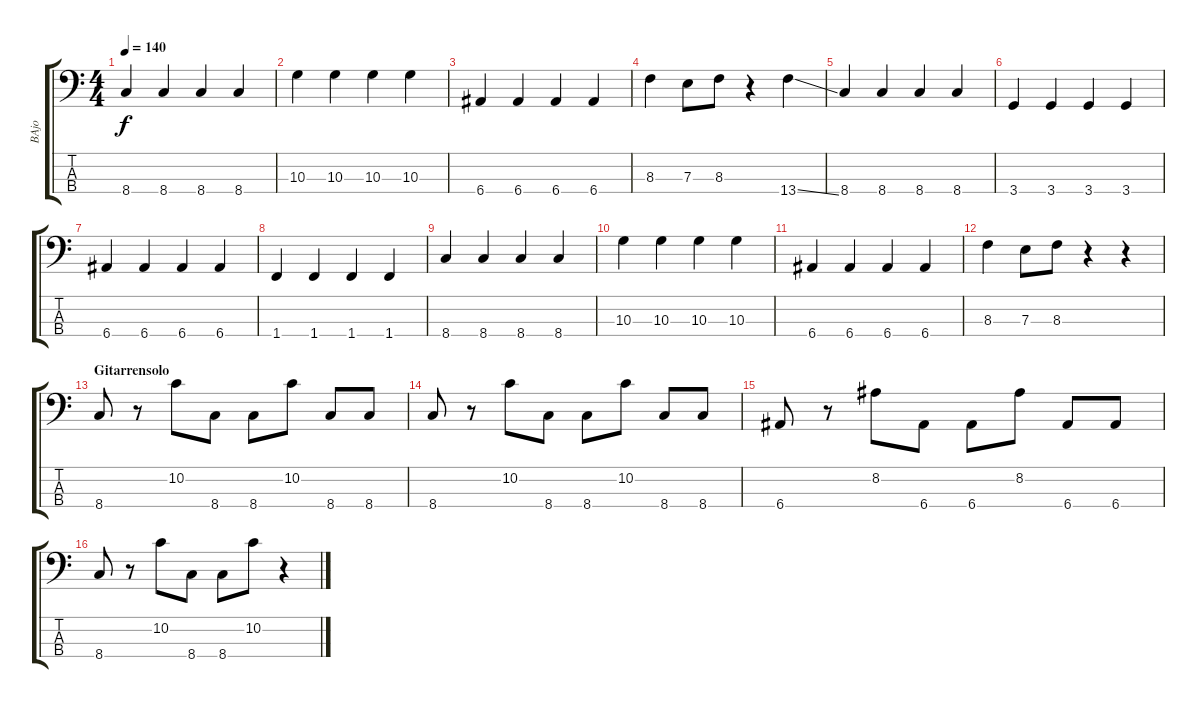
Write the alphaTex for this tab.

\track ("BAjo" "BAjo") {instrument electricbasspick}
\staff {score tabs}
\tuning (G2 D2 A1 E1) {hide}
\ts (4 4)
\tempo 140
\clef f4
\ks c
8.4.4{dy f} 8.4.4 8.4.4 8.4.4 |
10.3.4 10.3.4 10.3.4 10.3.4 |
6.4.4 6.4.4 6.4.4 6.4.4 |
8.3.4 7.3.8 8.3.8 r.4 13.4{ss}.4 |
8.4.4 8.4.4 8.4.4 8.4.4 |
3.4.4 3.4.4 3.4.4 3.4.4 |
6.4.4 6.4.4 6.4.4 6.4.4 |
1.4.4 1.4.4 1.4.4 1.4.4 |
8.4.4 8.4.4 8.4.4 8.4.4 |
10.3.4 10.3.4 10.3.4 10.3.4 |
6.4.4 6.4.4 6.4.4 6.4.4 |
8.3.4 7.3.8 8.3.8 r.4 r.4 |
\section ("" "Gitarrensolo")
8.4.8{instrument electricbasspick} r.8 10.2.8 8.4.8 8.4.8 10.2.8 8.4.8 8.4.8 |
8.4.8 r.8 10.2.8 8.4.8 8.4.8 10.2.8 8.4.8 8.4.8 |
6.4.8 r.8 8.2.8 6.4.8 6.4.8 8.2.8 6.4.8 6.4.8 |
8.4.8 r.8 10.2.8 8.4.8 8.4.8 10.2.8 r.4
